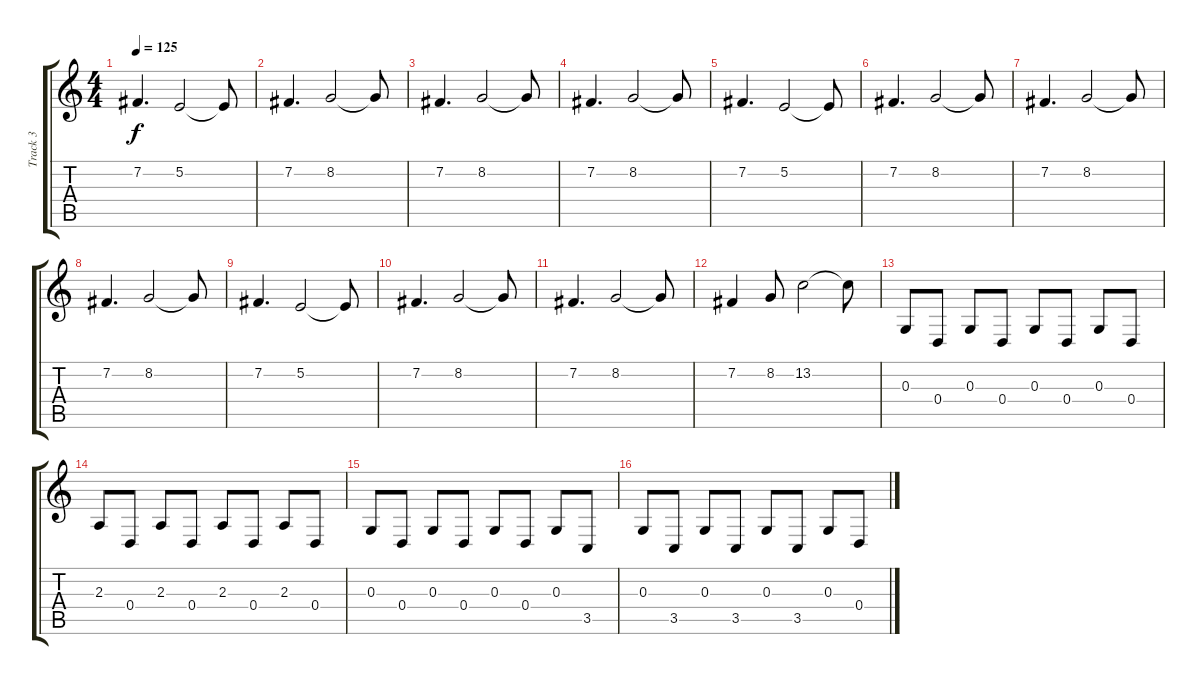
\track ("Track 3" "Track 3") {instrument acousticgrandpiano}
\staff {score tabs}
\tuning (E4 B3 G3 D3 A2 E2) {hide}
\ts (4 4)
\tempo 125
\clef g2
\ks c
7.2.4{d dy f} 5.2.2 5.2{t}.8 |
7.2.4{d} 8.2.2 8.2{t}.8 |
7.2.4{d} 8.2.2 8.2{t}.8 |
7.2.4{d} 8.2.2 8.2{t}.8 |
7.2.4{d} 5.2.2 5.2{t}.8 |
7.2.4{d} 8.2.2 8.2{t}.8 |
7.2.4{d} 8.2.2 8.2{t}.8 |
7.2.4{d} 8.2.2 8.2{t}.8 |
7.2.4{d} 5.2.2 5.2{t}.8 |
7.2.4{d} 8.2.2 8.2{t}.8 |
7.2.4{d} 8.2.2 8.2{t}.8 |
7.2.4 8.2.8 13.2.2 13.2{t}.8 |
0.3.8 0.4.8 0.3.8 0.4.8 0.3.8 0.4.8 0.3.8 0.4.8 |
2.3.8 0.4.8 2.3.8 0.4.8 2.3.8 0.4.8 2.3.8 0.4.8 |
0.3.8 0.4.8 0.3.8 0.4.8 0.3.8 0.4.8 0.3.8 3.5.8 |
0.3.8 3.5.8 0.3.8 3.5.8 0.3.8 3.5.8 0.3.8 0.4.8
